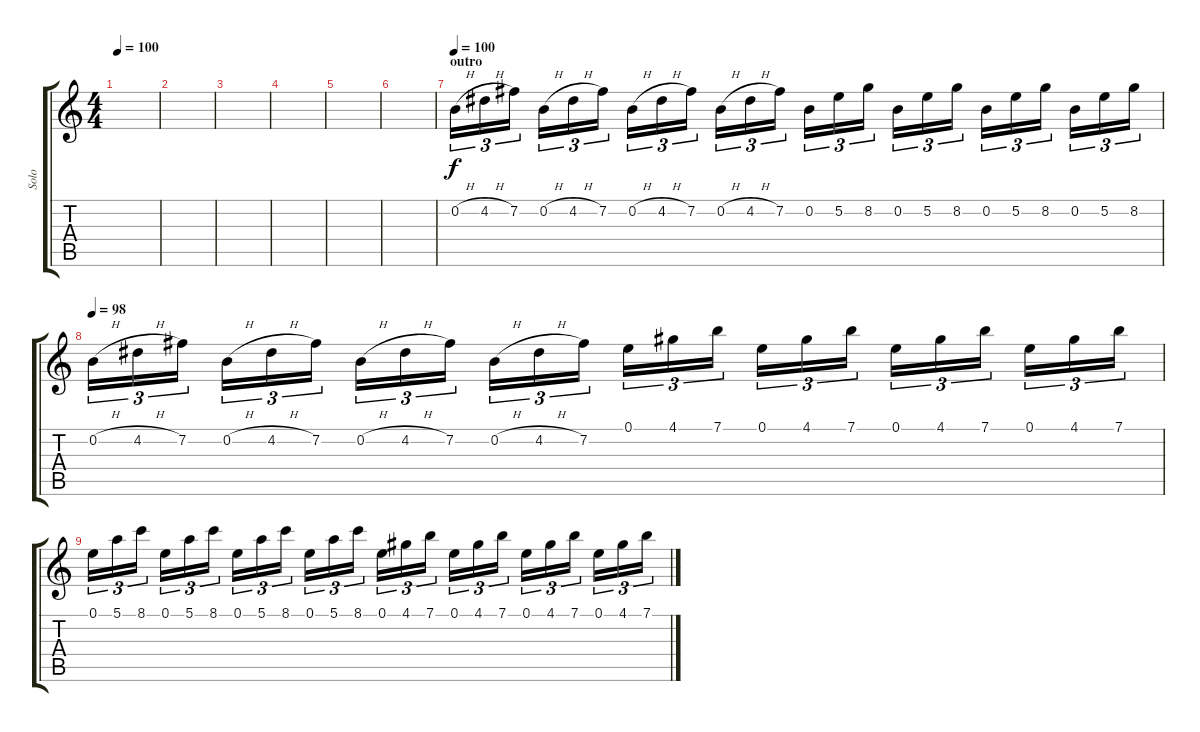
\track ("Solo " "Solo ") {instrument distortionguitar}
\staff {score tabs}
\tuning (E4 B3 G3 D3 A2 E2) {hide}
\ts (4 4)
\tempo 100
\clef g2
\ks c
|
|
|
|
|
|
\section ("" "outro")
\tempo 100
0.2{h}.16{tu (3 2)} 4.2{h}.16{tu (3 2)} 7.2.16{tu (3 2)} 0.2{h}.16{tu (3 2)} 4.2{h}.16{tu (3 2)} 7.2.16{tu (3 2)} 0.2{h}.16{tu (3 2)} 4.2{h}.16{tu (3 2)} 7.2.16{tu (3 2)} 0.2{h}.16{tu (3 2)} 4.2{h}.16{tu (3 2)} 7.2.16{tu (3 2)} 0.2.16{tu (3 2)} 5.2.16{tu (3 2)} 8.2.16{tu (3 2)} 0.2.16{tu (3 2)} 5.2.16{tu (3 2)} 8.2.16{tu (3 2)} 0.2.16{tu (3 2)} 5.2.16{tu (3 2)} 8.2.16{tu (3 2)} 0.2.16{tu (3 2)} 5.2.16{tu (3 2)} 8.2.16{tu (3 2)} |
\tempo 98
0.2{h}.16{tu (3 2) volume 2} 4.2{h}.16{tu (3 2)} 7.2.16{tu (3 2)} 0.2{h}.16{tu (3 2)} 4.2{h}.16{tu (3 2)} 7.2.16{tu (3 2)} 0.2{h}.16{tu (3 2)} 4.2{h}.16{tu (3 2)} 7.2.16{tu (3 2)} 0.2{h}.16{tu (3 2)} 4.2{h}.16{tu (3 2)} 7.2.16{tu (3 2)} 0.1.16{tu (3 2)} 4.1.16{tu (3 2)} 7.1.16{tu (3 2)} 0.1.16{tu (3 2)} 4.1.16{tu (3 2)} 7.1.16{tu (3 2)} 0.1.16{tu (3 2)} 4.1.16{tu (3 2)} 7.1.16{tu (3 2)} 0.1.16{tu (3 2)} 4.1.16{tu (3 2)} 7.1.16{tu (3 2)} |
0.1.16{tu (3 2)} 5.1.16{tu (3 2)} 8.1.16{tu (3 2)} 0.1.16{tu (3 2)} 5.1.16{tu (3 2)} 8.1.16{tu (3 2)} 0.1.16{tu (3 2)} 5.1.16{tu (3 2)} 8.1.16{tu (3 2)} 0.1.16{tu (3 2)} 5.1.16{tu (3 2) volume 0} 8.1.16{tu (3 2)} 0.1.16{tu (3 2)} 4.1.16{tu (3 2)} 7.1.16{tu (3 2)} 0.1.16{tu (3 2)} 4.1.16{tu (3 2)} 7.1.16{tu (3 2)} 0.1.16{tu (3 2)} 4.1.16{tu (3 2)} 7.1.16{tu (3 2)} 0.1.16{tu (3 2)} 4.1.16{tu (3 2)} 7.1.16{tu (3 2)}
